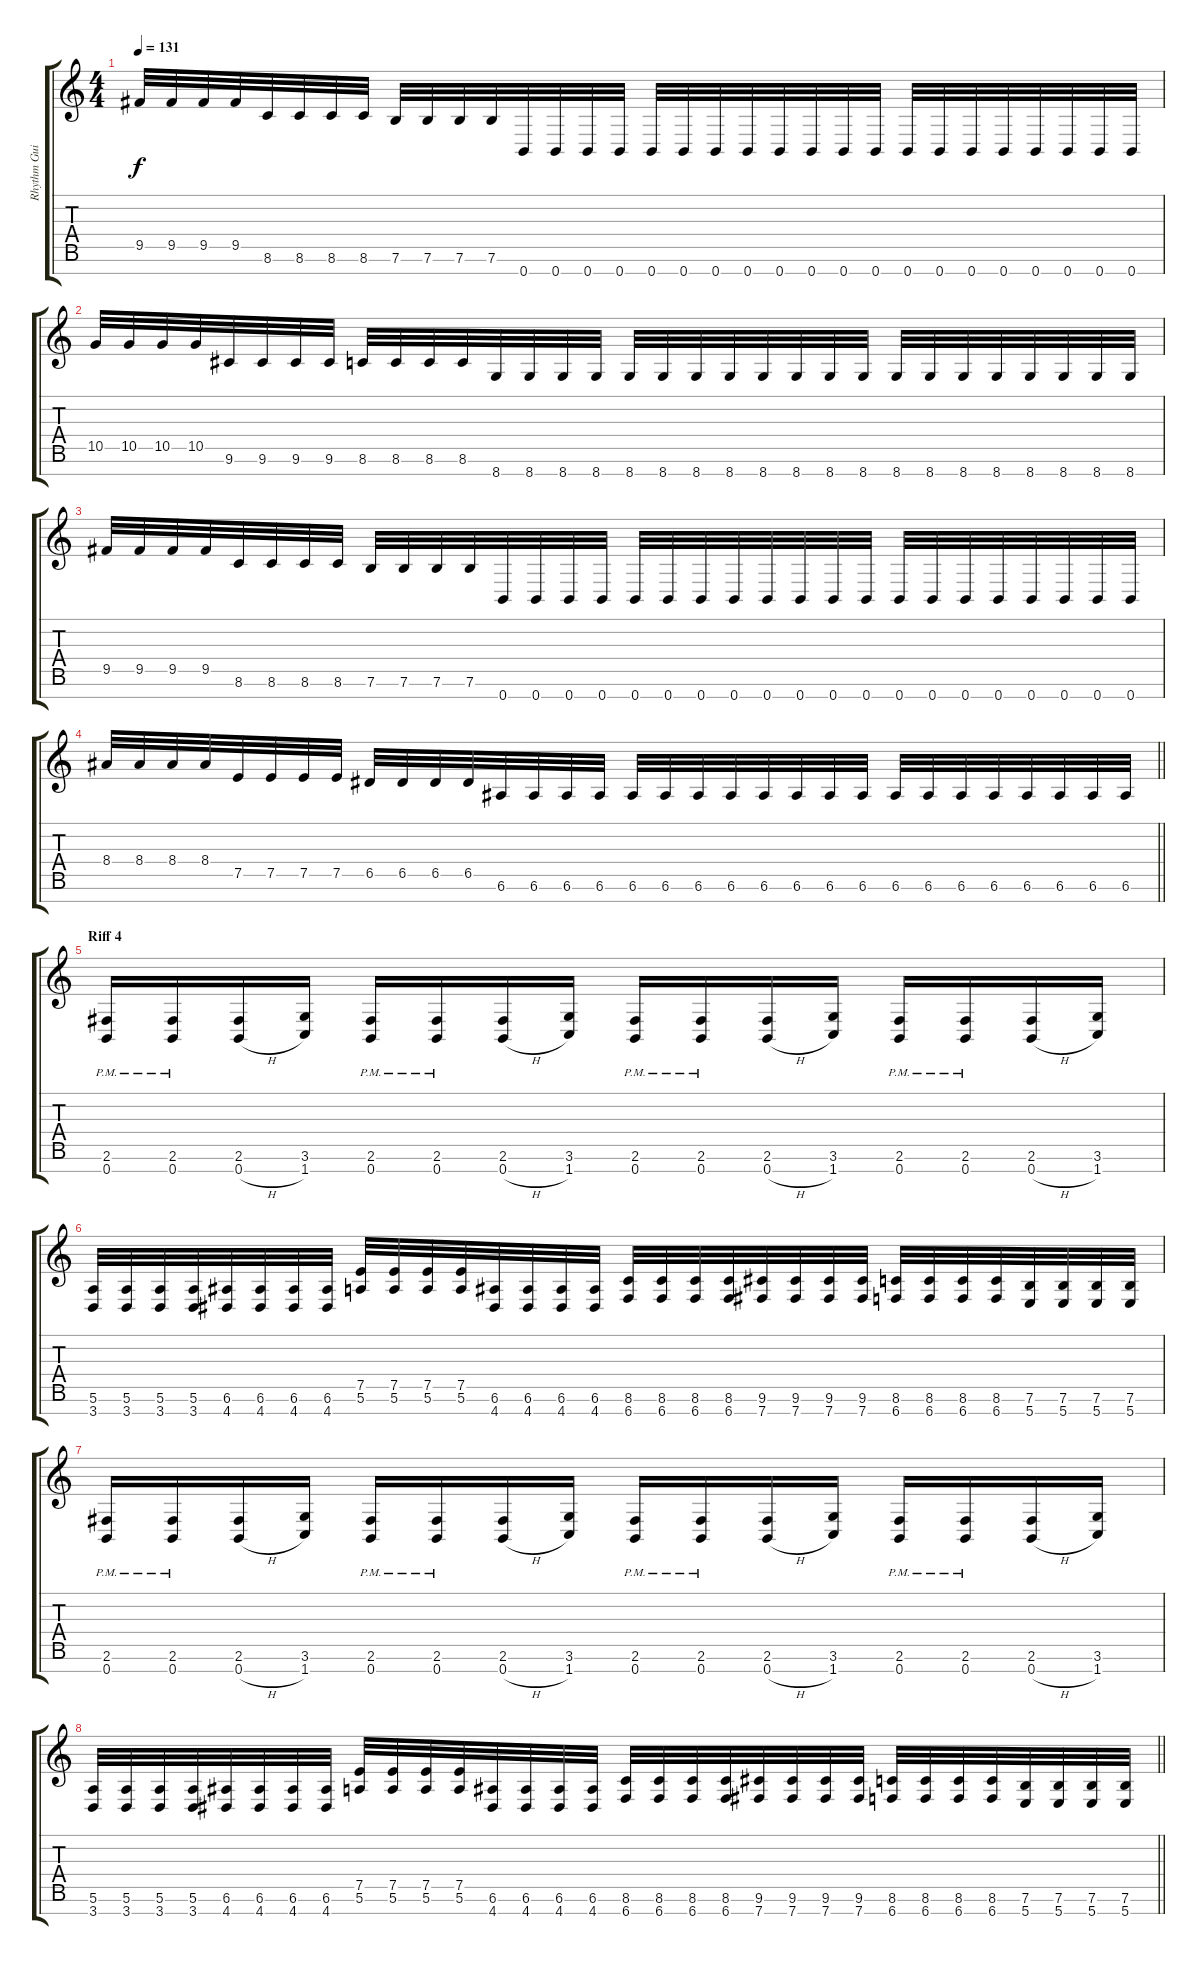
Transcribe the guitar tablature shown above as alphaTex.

\track ("Rhythm Guitar 1" "Rhythm Gui") {instrument distortionguitar}
\staff {score tabs}
\tuning (E4 B3 G3 D3 A2 E2 B1) {hide}
\ts (4 4)
\tempo 131
\clef g2
\ks c
9.5.32{dy f} 9.5.32 9.5.32 9.5.32 8.6.32 8.6.32 8.6.32 8.6.32 7.6.32 7.6.32 7.6.32 7.6.32 0.7.32 0.7.32 0.7.32 0.7.32 0.7.32 0.7.32 0.7.32 0.7.32 0.7.32 0.7.32 0.7.32 0.7.32 0.7.32 0.7.32 0.7.32 0.7.32 0.7.32 0.7.32 0.7.32 0.7.32 |
10.5.32 10.5.32 10.5.32 10.5.32 9.6.32 9.6.32 9.6.32 9.6.32 8.6.32 8.6.32 8.6.32 8.6.32 8.7.32 8.7.32 8.7.32 8.7.32 8.7.32 8.7.32 8.7.32 8.7.32 8.7.32 8.7.32 8.7.32 8.7.32 8.7.32 8.7.32 8.7.32 8.7.32 8.7.32 8.7.32 8.7.32 8.7.32 |
9.5.32 9.5.32 9.5.32 9.5.32 8.6.32 8.6.32 8.6.32 8.6.32 7.6.32 7.6.32 7.6.32 7.6.32 0.7.32 0.7.32 0.7.32 0.7.32 0.7.32 0.7.32 0.7.32 0.7.32 0.7.32 0.7.32 0.7.32 0.7.32 0.7.32 0.7.32 0.7.32 0.7.32 0.7.32 0.7.32 0.7.32 0.7.32 |
\barLineRight lightlight
8.4.32 8.4.32 8.4.32 8.4.32 7.5.32 7.5.32 7.5.32 7.5.32 6.5.32 6.5.32 6.5.32 6.5.32 6.6.32 6.6.32 6.6.32 6.6.32 6.6.32 6.6.32 6.6.32 6.6.32 6.6.32 6.6.32 6.6.32 6.6.32 6.6.32 6.6.32 6.6.32 6.6.32 6.6.32 6.6.32 6.6.32 6.6.32 |
\section ("" "Riff 4")
(2.6{pm} 0.7{pm}).16 (2.6{pm} 0.7{pm}).16 (2.6 0.7{h}).16 (3.6 1.7).16 (2.6{pm} 0.7{pm}).16 (2.6{pm} 0.7{pm}).16 (2.6 0.7{h}).16 (3.6 1.7).16 (2.6{pm} 0.7{pm}).16 (2.6{pm} 0.7{pm}).16 (2.6 0.7{h}).16 (3.6 1.7).16 (2.6{pm} 0.7{pm}).16 (2.6{pm} 0.7{pm}).16 (2.6 0.7{h}).16 (3.6 1.7).16 |
(5.6 3.7).32 (5.6 3.7).32 (5.6 3.7).32 (5.6 3.7).32 (6.6 4.7).32 (6.6 4.7).32 (6.6 4.7).32 (6.6 4.7).32 (7.5 5.6).32 (7.5 5.6).32 (7.5 5.6).32 (7.5 5.6).32 (6.6 4.7).32 (6.6 4.7).32 (6.6 4.7).32 (6.6 4.7).32 (8.6 6.7).32 (8.6 6.7).32 (8.6 6.7).32 (8.6 6.7).32 (9.6 7.7).32 (9.6 7.7).32 (9.6 7.7).32 (9.6 7.7).32 (8.6 6.7).32 (8.6 6.7).32 (8.6 6.7).32 (8.6 6.7).32 (7.6 5.7).32 (7.6 5.7).32 (7.6 5.7).32 (7.6 5.7).32 |
(2.6{pm} 0.7{pm}).16 (2.6{pm} 0.7{pm}).16 (2.6 0.7{h}).16 (3.6 1.7).16 (2.6{pm} 0.7{pm}).16 (2.6{pm} 0.7{pm}).16 (2.6 0.7{h}).16 (3.6 1.7).16 (2.6{pm} 0.7{pm}).16 (2.6{pm} 0.7{pm}).16 (2.6 0.7{h}).16 (3.6 1.7).16 (2.6{pm} 0.7{pm}).16 (2.6{pm} 0.7{pm}).16 (2.6 0.7{h}).16 (3.6 1.7).16 |
\barLineRight lightlight
(5.6 3.7).32 (5.6 3.7).32 (5.6 3.7).32 (5.6 3.7).32 (6.6 4.7).32 (6.6 4.7).32 (6.6 4.7).32 (6.6 4.7).32 (7.5 5.6).32 (7.5 5.6).32 (7.5 5.6).32 (7.5 5.6).32 (6.6 4.7).32 (6.6 4.7).32 (6.6 4.7).32 (6.6 4.7).32 (8.6 6.7).32 (8.6 6.7).32 (8.6 6.7).32 (8.6 6.7).32 (9.6 7.7).32 (9.6 7.7).32 (9.6 7.7).32 (9.6 7.7).32 (8.6 6.7).32 (8.6 6.7).32 (8.6 6.7).32 (8.6 6.7).32 (7.6 5.7).32 (7.6 5.7).32 (7.6 5.7).32 (7.6 5.7).32
